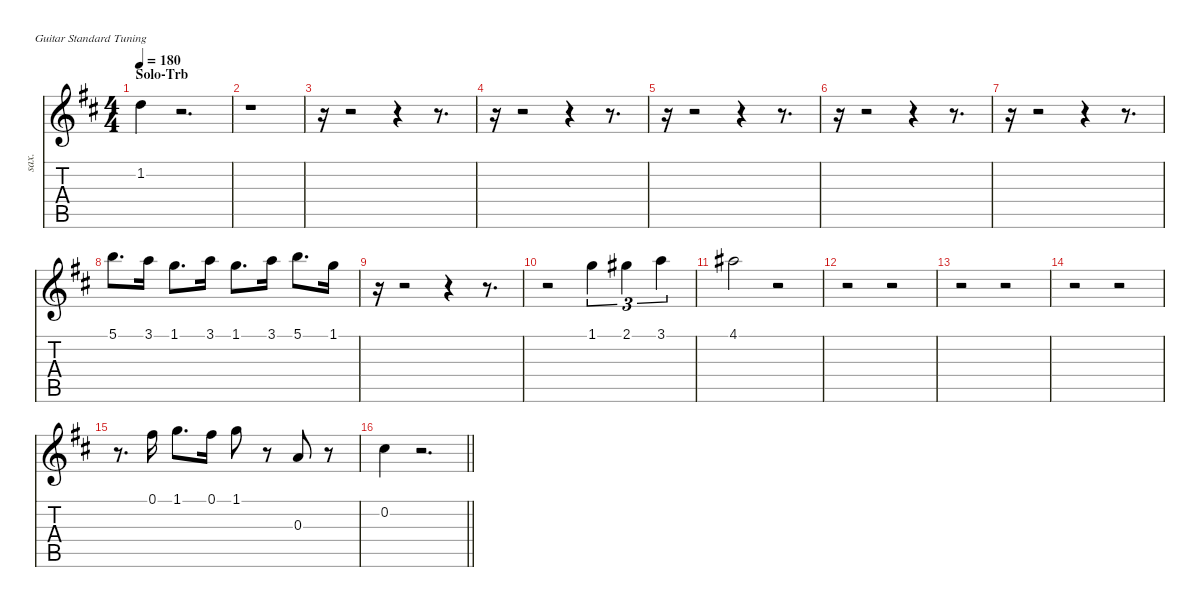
\defaultSystemsLayout 4
\hideDynamics
\bracketExtendMode nobrackets
\otherSystemsTrackNameOrientation horizontal
\track ("Sax. T" "sax.") {instrument tenorsax}
\staff {score tabs}
\tuning (E4 B3 G3 D3 A2 E2)
\displaytranspose 14
\ts (4 4)
\section ("" "Solo-Trb")
\tempo 180
\clef g2
\ks d
1.2{acc forcenatural}.4{dy mf beam Down} r.2{d beam Down} |
r.1{beam Down} |
r.16{beam Down} r.2{beam Down} r.4{beam Down} r.8{d beam Down} |
r.16{beam Down} r.2{beam Down} r.4{beam Down} r.8{d beam Down} |
r.16{beam Down} r.2{beam Down} r.4{beam Down} r.8{d beam Down} |
r.16{beam Down} r.2{beam Down} r.4{beam Down} r.8{d beam Down} |
r.16{beam Down} r.2{beam Down} r.4{beam Down} r.8{d beam Down} |
5.1{acc forcenatural}.8{d dy f beam Down} 3.1{acc forcenatural}.16{beam Down} 1.1{acc forcenatural}.8{d beam Down} 3.1{acc forcenatural}.16{beam Down} 1.1{acc forcenatural}.8{d beam Down} 3.1{acc forcenatural}.16{beam Down} 5.1{acc forcenatural}.8{d beam Down} 1.1{acc forcenatural}.16{beam Down} |
r.16{beam Down} r.2{beam Down} r.4{beam Down} r.8{d beam Down} |
r.2{beam Down} 1.1{acc forcenatural}.4{tu (3 2) beam Down} 2.1{acc #}.4{tu (3 2) beam Down} 3.1{acc forcenatural}.4{tu (3 2) beam Down} |
4.1{acc #}.2{beam Down} r.2{beam Down} |
r.2{beam Down} r.2{beam Down} |
r.2{beam Down} r.2{beam Down} |
r.2{beam Down} r.2{beam Down} |
r.8{d beam Down} 0.1{acc #}.16{dy mf beam Down} 1.1{acc forcenatural}.8{d beam Down} 0.1{acc #}.16{beam Down} 1.1{acc forcenatural}.8{beam Down} r.8{beam Down} 0.3{acc forcenatural}.8{beam Up} r.8{beam Up} |
\barLineRight lightlight
0.2{acc #}.4{beam Down} r.2{d beam Down}
